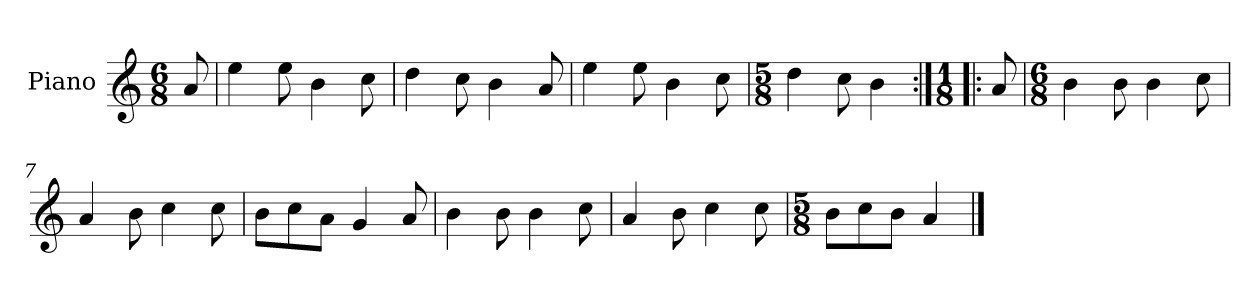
**kern
*part1
*staff1
*I"Piano
*I'Pno.
*clefG2
*k[]
*M6/8
=
8a/
=1
4ee\
8ee\
4b\
8cc\
=2
4dd\
8cc\
4b\
8a/
=3
4ee\
8ee\
4b\
8cc\
=4
*M5/8
4dd\
8cc\
4b\
=5:|!|:
*M1/8
8a/
=6
*M6/8
4b\
8b\
4b\
8cc\
=7
4a/
8b\
4cc\
8cc\
=8
8b\L
8cc\
8a\J
4g/
8a/
!!LO:LB:g=z
=9
4b\
8b\
4b\
8cc\
=10
4a/
8b\
4cc\
8cc\
=11
*M5/8
8b\L
8cc\
8b\J
4a/
==
*-
